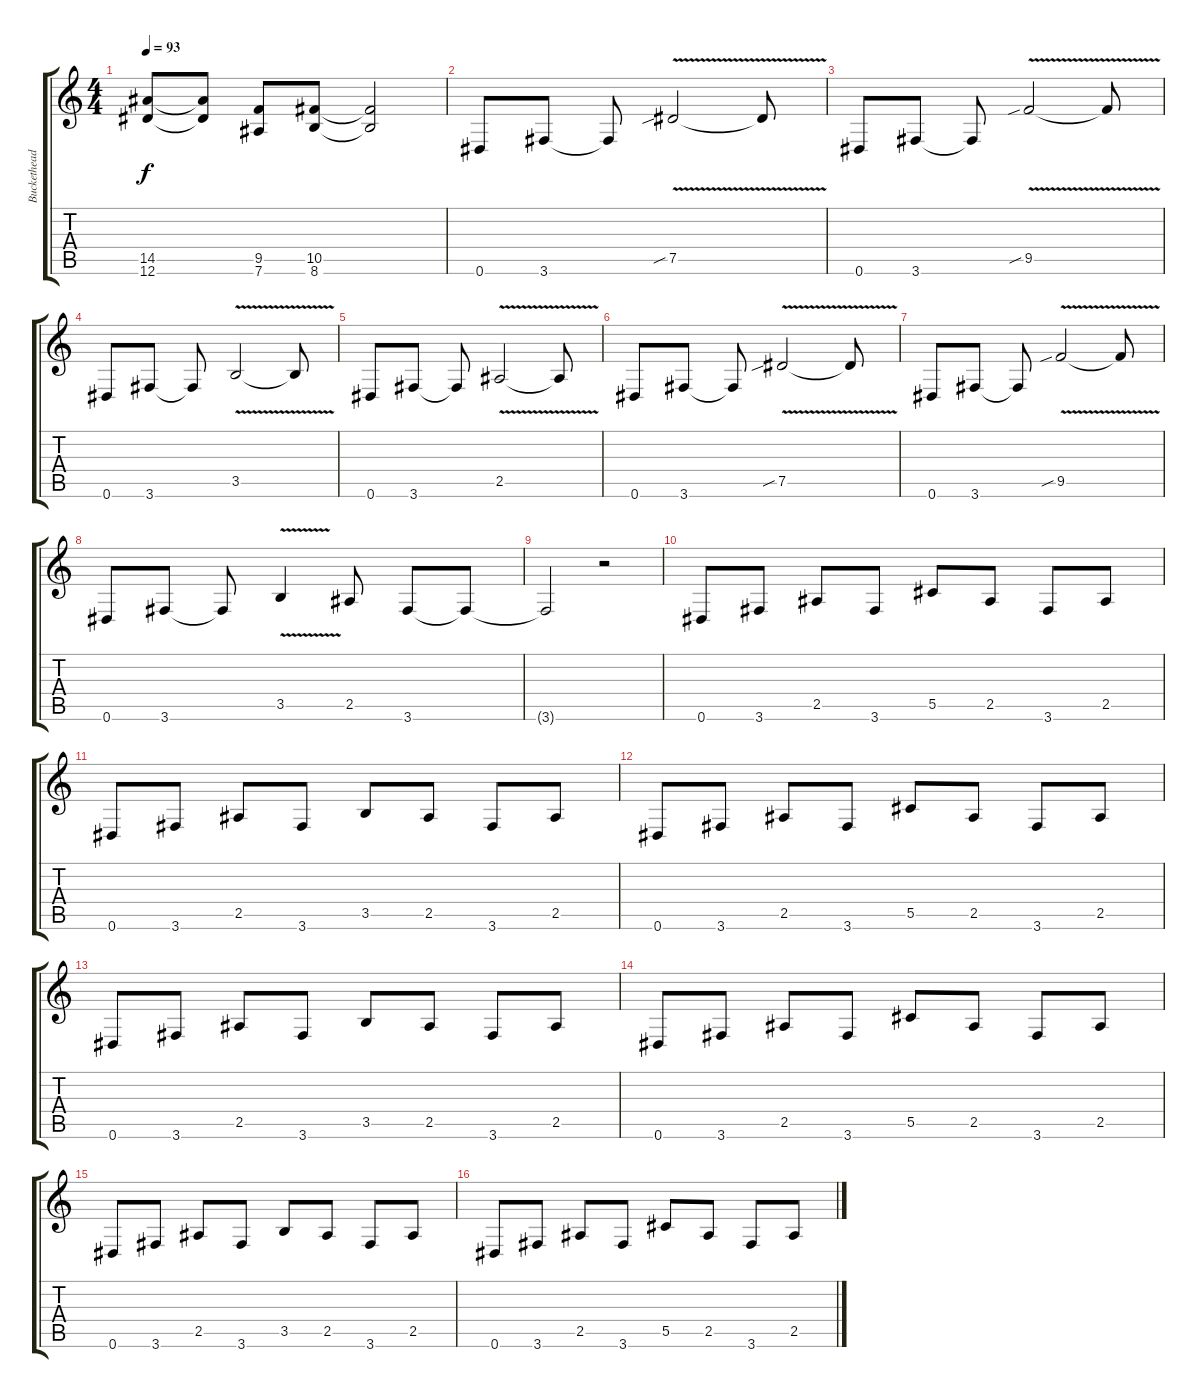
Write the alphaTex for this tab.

\track ("Buckethead" "Buckethead") {instrument distortionguitar}
\staff {score tabs}
\tuning (Eb4 Bb3 Gb3 Db3 Ab2 Eb2) {hide}
\ts (4 4)
\tempo 93
\clef g2
\ks c
(14.5 12.6).8{dy f} (14.5{t} 12.6{t}).8 (9.5 7.6).8 (10.5 8.6).8 (10.5{t} 8.6{t}).2 |
0.6.8 3.6.8 3.6{t}.8 7.5{v sib}.2 7.5{t}.8 |
0.6.8 3.6.8 3.6{t}.8 9.5{v sib}.2 9.5{t}.8 |
0.6.8 3.6.8 3.6{t}.8 3.5{v}.2 3.5{t}.8 |
0.6.8 3.6.8 3.6{t}.8 2.5{v}.2 2.5{t}.8 |
0.6.8 3.6.8 3.6{t}.8 7.5{v sib}.2 7.5{t}.8 |
0.6.8 3.6.8 3.6{t}.8 9.5{v sib}.2 9.5{t}.8 |
0.6.8 3.6.8 3.6{t}.8 3.5{v}.4 2.5.8 3.6.8 3.6{t}.8 |
3.6{t}.2 r.2 |
0.6.8 3.6.8 2.5.8 3.6.8 5.5.8 2.5.8 3.6.8 2.5.8 |
0.6.8 3.6.8 2.5.8 3.6.8 3.5.8 2.5.8 3.6.8 2.5.8 |
0.6.8 3.6.8 2.5.8 3.6.8 5.5.8 2.5.8 3.6.8 2.5.8 |
0.6.8 3.6.8 2.5.8 3.6.8 3.5.8 2.5.8 3.6.8 2.5.8 |
0.6.8 3.6.8 2.5.8 3.6.8 5.5.8 2.5.8 3.6.8 2.5.8 |
0.6.8 3.6.8 2.5.8 3.6.8 3.5.8 2.5.8 3.6.8 2.5.8 |
0.6.8 3.6.8 2.5.8 3.6.8 5.5.8 2.5.8 3.6.8 2.5.8
